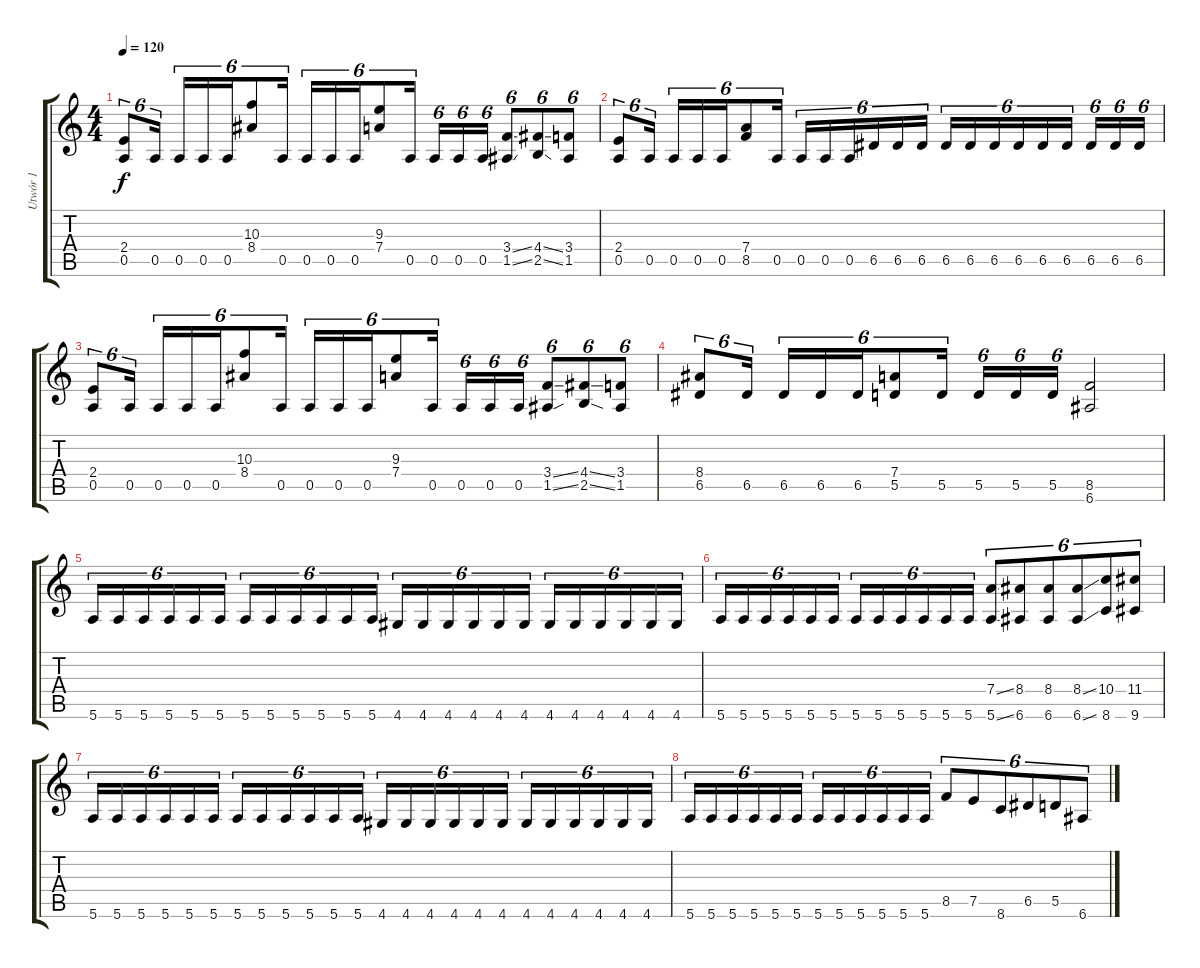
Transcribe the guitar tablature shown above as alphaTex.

\track ("Utwór 1" "Utwór 1") {instrument acousticguitarnylon}
\staff {score tabs}
\tuning (E4 B3 G3 D3 A2 E2) {hide}
\ts (4 4)
\tempo 120
\clef g2
\ks c
(2.4 0.5).8{tu (6 4) dy f instrument acousticguitarnylon} 0.5.16{tu (6 4)} 0.5.16{tu (6 4)} 0.5.16{tu (6 4)} 0.5.16{tu (6 4)} (10.3 8.4).8{tu (6 4)} 0.5.16{tu (6 4)} 0.5.16{tu (6 4)} 0.5.16{tu (6 4)} 0.5.16{tu (6 4)} (9.3 7.4).8{tu (6 4)} 0.5.16{tu (6 4)} 0.5.16{tu (6 4)} 0.5.16{tu (6 4)} 0.5.16{tu (6 4)} (3.4{ss} 1.5{ss}).8{tu (6 4)} (4.4{ss} 2.5{ss}).8{tu (6 4)} (3.4 1.5).8{tu (6 4)} |
(2.4 0.5).8{tu (6 4)} 0.5.16{tu (6 4)} 0.5.16{tu (6 4)} 0.5.16{tu (6 4)} 0.5.16{tu (6 4)} (7.4 8.5).8{tu (6 4)} 0.5.16{tu (6 4)} 0.5.16{tu (6 4)} 0.5.16{tu (6 4)} 0.5.16{tu (6 4)} 6.5.16{tu (6 4)} 6.5.16{tu (6 4)} 6.5.16{tu (6 4)} 6.5.16{tu (6 4)} 6.5.16{tu (6 4)} 6.5.16{tu (6 4)} 6.5.16{tu (6 4)} 6.5.16{tu (6 4)} 6.5.16{tu (6 4)} 6.5.16{tu (6 4)} 6.5.16{tu (6 4)} 6.5.16{tu (6 4)} |
(2.4 0.5).8{tu (6 4)} 0.5.16{tu (6 4)} 0.5.16{tu (6 4)} 0.5.16{tu (6 4)} 0.5.16{tu (6 4)} (10.3 8.4).8{tu (6 4)} 0.5.16{tu (6 4)} 0.5.16{tu (6 4)} 0.5.16{tu (6 4)} 0.5.16{tu (6 4)} (9.3 7.4).8{tu (6 4)} 0.5.16{tu (6 4)} 0.5.16{tu (6 4)} 0.5.16{tu (6 4)} 0.5.16{tu (6 4)} (3.4{ss} 1.5{ss}).8{tu (6 4)} (4.4{ss} 2.5{ss}).8{tu (6 4)} (3.4 1.5).8{tu (6 4)} |
(8.4 6.5).8{tu (6 4)} 6.5.16{tu (6 4)} 6.5.16{tu (6 4)} 6.5.16{tu (6 4)} 6.5.16{tu (6 4)} (7.4 5.5).8{tu (6 4)} 5.5.16{tu (6 4)} 5.5.16{tu (6 4)} 5.5.16{tu (6 4)} 5.5.16{tu (6 4)} (8.5 6.6).2 |
5.6.16{tu (6 4)} 5.6.16{tu (6 4)} 5.6.16{tu (6 4)} 5.6.16{tu (6 4)} 5.6.16{tu (6 4)} 5.6.16{tu (6 4)} 5.6.16{tu (6 4)} 5.6.16{tu (6 4)} 5.6.16{tu (6 4)} 5.6.16{tu (6 4)} 5.6.16{tu (6 4)} 5.6.16{tu (6 4)} 4.6.16{tu (6 4)} 4.6.16{tu (6 4)} 4.6.16{tu (6 4)} 4.6.16{tu (6 4)} 4.6.16{tu (6 4)} 4.6.16{tu (6 4)} 4.6.16{tu (6 4)} 4.6.16{tu (6 4)} 4.6.16{tu (6 4)} 4.6.16{tu (6 4)} 4.6.16{tu (6 4)} 4.6.16{tu (6 4)} |
5.6.16{tu (6 4)} 5.6.16{tu (6 4)} 5.6.16{tu (6 4)} 5.6.16{tu (6 4)} 5.6.16{tu (6 4)} 5.6.16{tu (6 4)} 5.6.16{tu (6 4)} 5.6.16{tu (6 4)} 5.6.16{tu (6 4)} 5.6.16{tu (6 4)} 5.6.16{tu (6 4)} 5.6.16{tu (6 4)} (7.4{ss} 5.6{ss}).8{tu (6 4)} (8.4 6.6).8{tu (6 4)} (8.4 6.6).8{tu (6 4)} (8.4{ss} 6.6{ss}).8{tu (6 4)} (10.4 8.6).8{tu (6 4)} (11.4 9.6).8{tu (6 4)} |
5.6.16{tu (6 4)} 5.6.16{tu (6 4)} 5.6.16{tu (6 4)} 5.6.16{tu (6 4)} 5.6.16{tu (6 4)} 5.6.16{tu (6 4)} 5.6.16{tu (6 4)} 5.6.16{tu (6 4)} 5.6.16{tu (6 4)} 5.6.16{tu (6 4)} 5.6.16{tu (6 4)} 5.6.16{tu (6 4)} 4.6.16{tu (6 4)} 4.6.16{tu (6 4)} 4.6.16{tu (6 4)} 4.6.16{tu (6 4)} 4.6.16{tu (6 4)} 4.6.16{tu (6 4)} 4.6.16{tu (6 4)} 4.6.16{tu (6 4)} 4.6.16{tu (6 4)} 4.6.16{tu (6 4)} 4.6.16{tu (6 4)} 4.6.16{tu (6 4)} |
5.6.16{tu (6 4)} 5.6.16{tu (6 4)} 5.6.16{tu (6 4)} 5.6.16{tu (6 4)} 5.6.16{tu (6 4)} 5.6.16{tu (6 4)} 5.6.16{tu (6 4)} 5.6.16{tu (6 4)} 5.6.16{tu (6 4)} 5.6.16{tu (6 4)} 5.6.16{tu (6 4)} 5.6.16{tu (6 4)} 8.5.8{tu (6 4)} 7.5.8{tu (6 4)} 8.6.8{tu (6 4)} 6.5.8{tu (6 4)} 5.5.8{tu (6 4)} 6.6.8{tu (6 4)}
